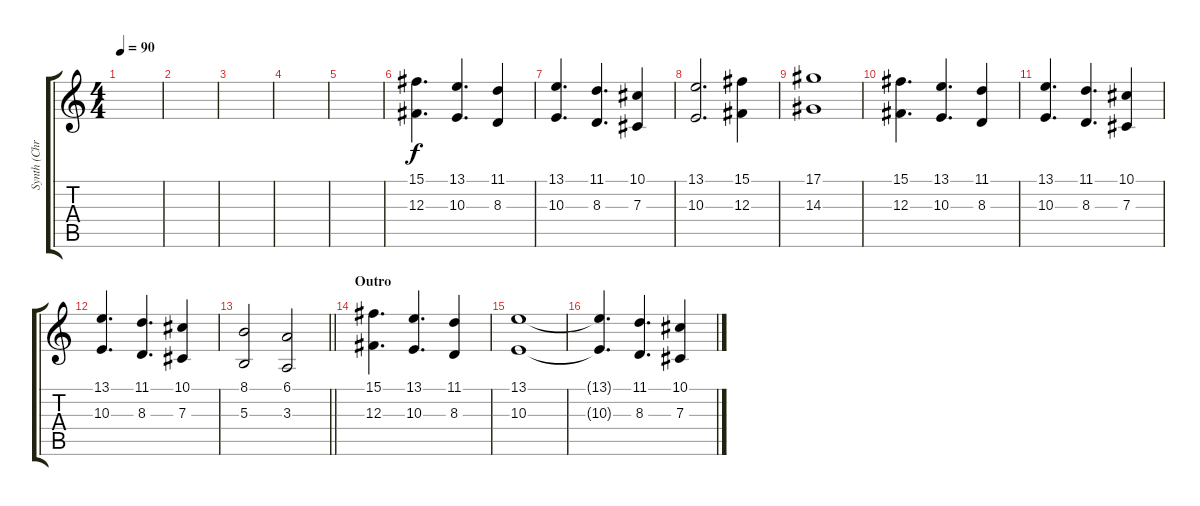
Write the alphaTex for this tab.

\track ("Synth (Chris \"MotherGoose\" Pitman)" "Synth (Chr") {instrument stringensemble2}
\staff {score tabs}
\tuning (Eb4 Bb3 Gb3 Db3 Ab2 Eb2) {hide}
\ts (4 4)
\tempo 90
\clef g2
\ks c
|
|
|
|
|
(15.1 12.3).4{d} (13.1 10.3).4{d} (11.1 8.3).4 |
(13.1 10.3).4{d} (11.1 8.3).4{d} (10.1 7.3).4 |
(13.1 10.3).2{d} (15.1 12.3).4 |
(17.1 14.3).1 |
(15.1 12.3).4{d} (13.1 10.3).4{d} (11.1 8.3).4 |
(13.1 10.3).4{d} (11.1 8.3).4{d} (10.1 7.3).4 |
(13.1 10.3).4{d} (11.1 8.3).4{d} (10.1 7.3).4 |
\barLineRight lightlight
(8.1 5.3).2 (6.1 3.3).2 |
\section ("" "Outro")
(15.1 12.3).4{d} (13.1 10.3).4{d} (11.1 8.3).4 |
(13.1 10.3).1 |
(13.1{t} 10.3{t}).4{d} (11.1 8.3).4{d} (10.1 7.3).4
